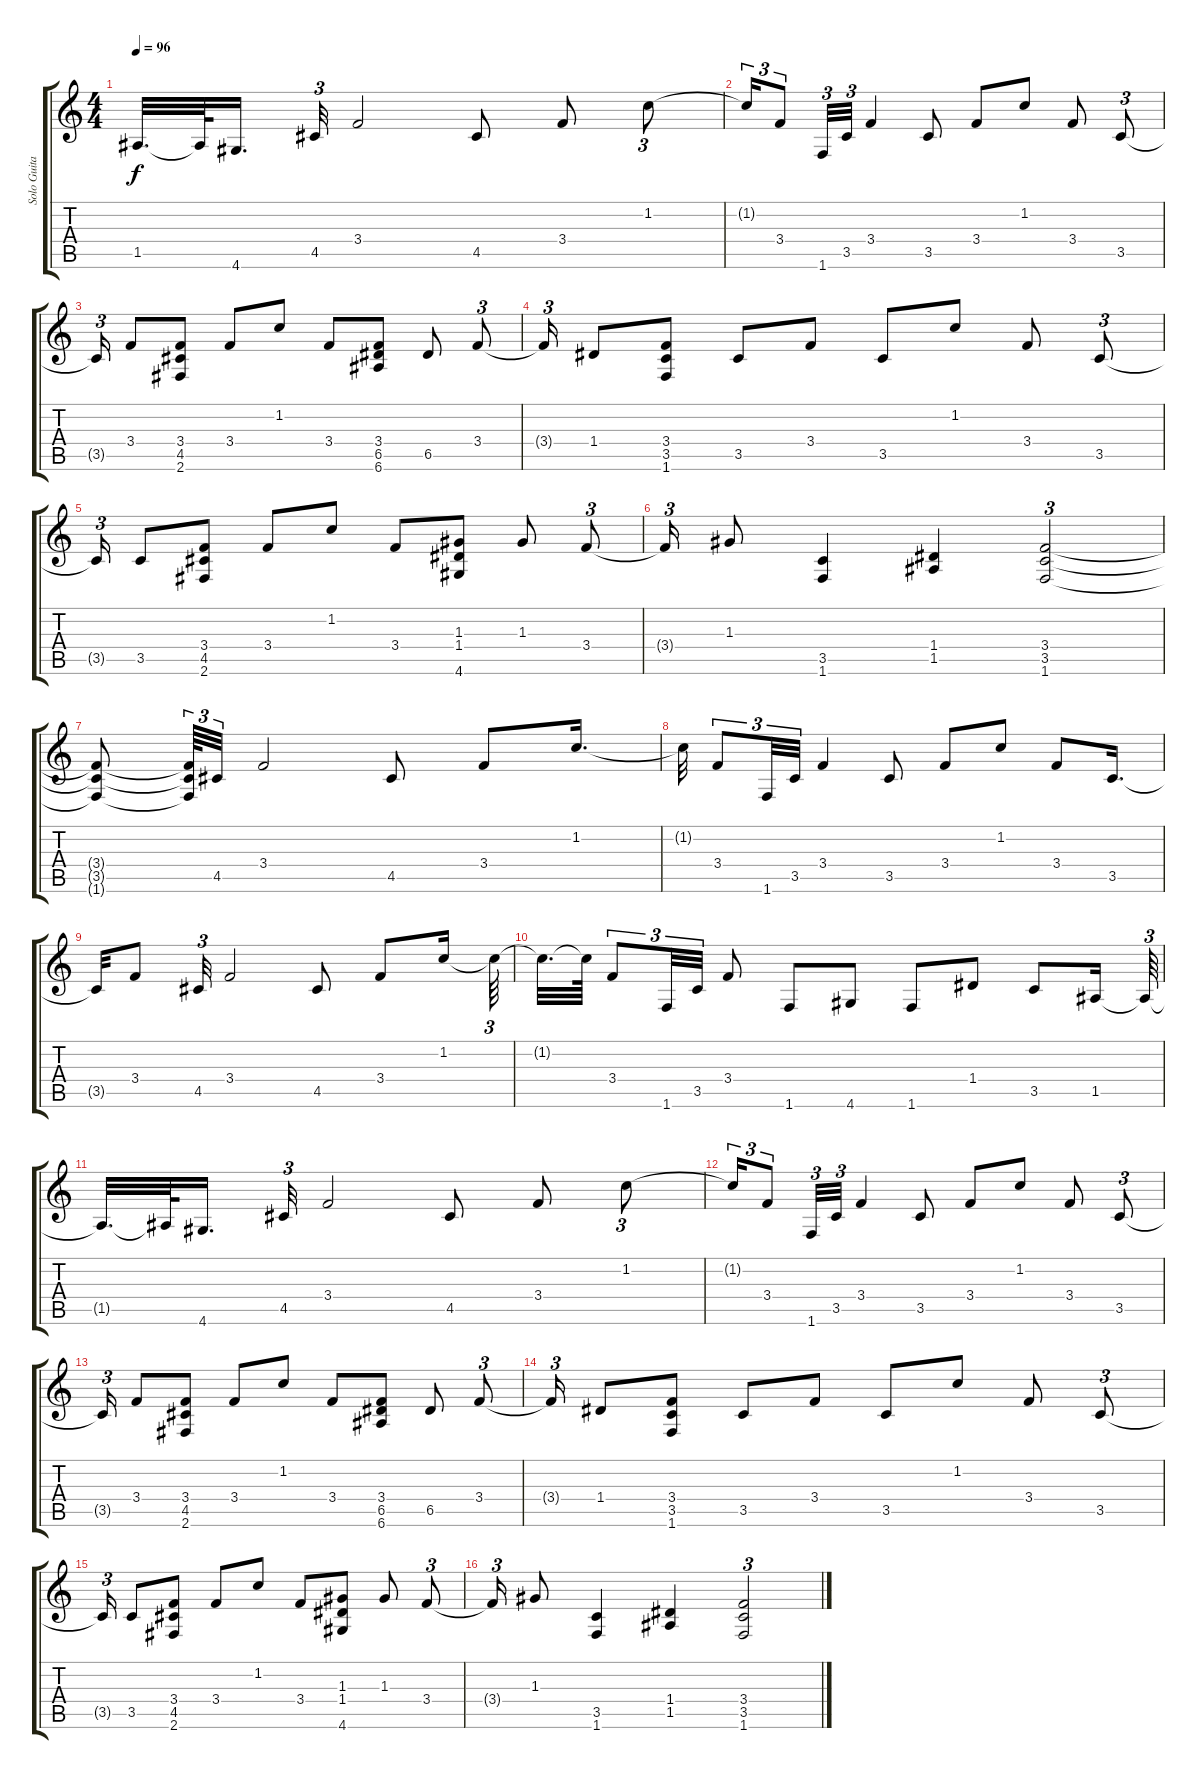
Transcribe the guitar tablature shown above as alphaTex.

\track ("Solo Guitar" "Solo Guita") {instrument electricguitarclean}
\staff {score tabs}
\tuning (E4 B3 G3 D3 A2 E2) {hide}
\ts (4 4)
\tempo 96
\clef g2
\ks c
1.5{t}.32{d dy f} 1.5{t}.64 4.6.16{d beam splitsecondary} 4.5.32{tu (3 2)} 3.4.2 4.5.8 3.4.8 1.2.8{tu (3 2)} |
1.2{t}.16{tu (3 2)} 3.4.8{tu (3 2)} 1.6.32{tu (3 2)} 3.5.32{tu (3 2)} 3.4.4 3.5.8 3.4.8 1.2.8 3.4.8 3.5.8{tu (3 2)} |
3.5{t}.16{tu (3 2)} 3.4.8 (3.4 4.5 2.6).8 3.4.8 1.2.8 3.4.8 (3.4 6.5 6.6).8 6.5.8 3.4.8{tu (3 2)} |
3.4{t}.16{tu (3 2)} 1.4.8 (3.4 3.5 1.6).8 3.5.8 3.4.8 3.5.8 1.2.8 3.4.8 3.5.8{tu (3 2)} |
3.5{t}.16{tu (3 2)} 3.5.8 (3.4 4.5 2.6).8 3.4.8 1.2.8 3.4.8 (1.3 1.4 4.6).8 1.3.8 3.4.8{tu (3 2)} |
3.4{t}.16{tu (3 2)} 1.3.8 (3.5 1.6).4 (1.4 1.5).4 (3.4 3.5 1.6).2{tu (3 2)} |
(3.4{t} 3.5{t} 1.6{t}).8 (3.4{t} 3.5{t} 1.6{t}).64{tu (3 2)} 4.5.32{tu (3 2)} 3.4.2 4.5.8 3.4.8 1.2.16{d} |
1.2{t}.32 3.4.8{tu (3 2)} 1.6.32{tu (3 2)} 3.5.32{tu (3 2)} 3.4.4 3.5.8 3.4.8 1.2.8 3.4.8 3.5.16{d} |
3.5{t}.32 3.4.8 4.5.32{tu (3 2)} 3.4.2 4.5.8 3.4.8 1.2.16 1.2{t}.64{tu (3 2)} |
1.2{t}.32{d} 1.2{t}.64 3.4.8{tu (3 2)} 1.6.32{tu (3 2)} 3.5.32{tu (3 2)} 3.4.8 1.6.8 4.6.8 1.6.8 1.4.8 3.5.8 1.5.16 1.5{t}.64{tu (3 2)} |
1.5{t}.32{d} 1.5{t}.64 4.6.16{d beam splitsecondary} 4.5.32{tu (3 2)} 3.4.2 4.5.8 3.4.8 1.2.8{tu (3 2)} |
1.2{t}.16{tu (3 2)} 3.4.8{tu (3 2)} 1.6.32{tu (3 2)} 3.5.32{tu (3 2)} 3.4.4 3.5.8 3.4.8 1.2.8 3.4.8 3.5.8{tu (3 2)} |
3.5{t}.16{tu (3 2)} 3.4.8 (3.4 4.5 2.6).8 3.4.8 1.2.8 3.4.8 (3.4 6.5 6.6).8 6.5.8 3.4.8{tu (3 2)} |
3.4{t}.16{tu (3 2)} 1.4.8 (3.4 3.5 1.6).8 3.5.8 3.4.8 3.5.8 1.2.8 3.4.8 3.5.8{tu (3 2)} |
3.5{t}.16{tu (3 2)} 3.5.8 (3.4 4.5 2.6).8 3.4.8 1.2.8 3.4.8 (1.3 1.4 4.6).8 1.3.8 3.4.8{tu (3 2)} |
3.4{t}.16{tu (3 2)} 1.3.8 (3.5 1.6).4 (1.4 1.5).4 (3.4 3.5 1.6).2{tu (3 2)}
